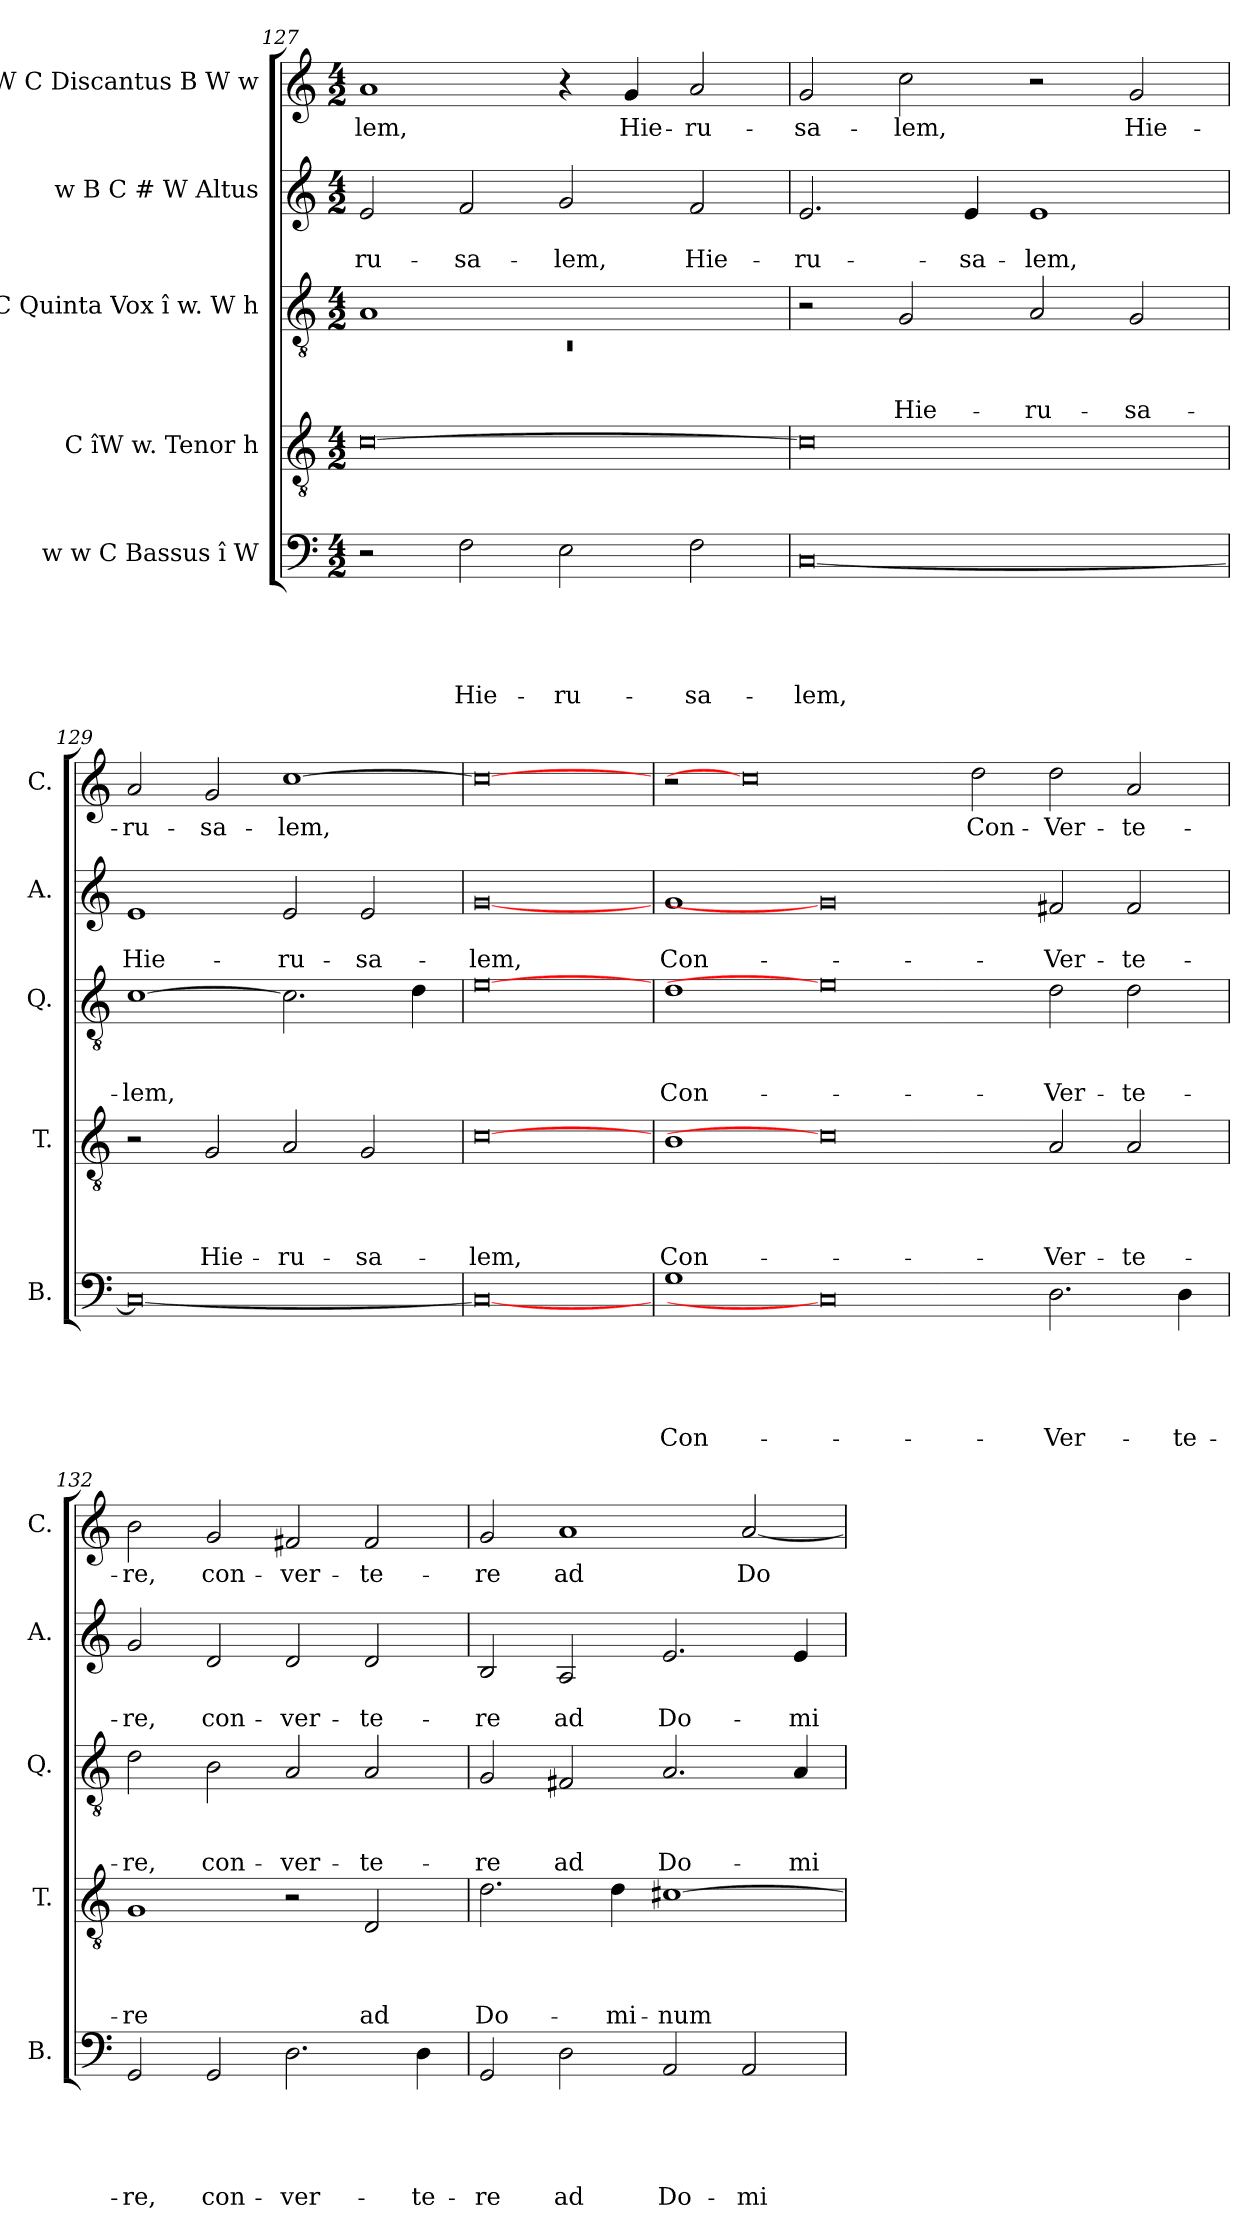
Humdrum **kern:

**kern	**text	**text	**text	**text	**text	**kern	**text	**text	**text	**text	**kern	**text	**text	**text	**kern	**text	**text	**kern	**text
*part5	*part5	*part5	*part5	*part5	*part5	*part4	*part4	*part4	*part4	*part4	*part3	*part3	*part3	*part3	*part2	*part2	*part2	*part1	*part1
*staff5	*staff5	*staff5	*staff5	*staff5	*staff5	*staff4	*staff4	*staff4	*staff4	*staff4	*staff3	*staff3	*staff3	*staff3	*staff2	*staff2	*staff2	*staff1	*staff1
*I"w w C Bassus î W	*	*	*	*	*	*I"C îW w. Tenor h	*	*	*	*	*I"C Quinta Vox î w. W h	*	*	*	*I"w B C # W Altus	*	*	*I"W C Discantus B W w	*
*I'B.	*	*	*	*	*	*I'T.	*	*	*	*	*I'Q.	*	*	*	*I'A.	*	*	*I'C.	*
!!LO:LB:g=z
*clefF4	*	*	*	*	*	*clefGv2	*	*	*	*	*clefGv2	*	*	*	*clefG2	*	*	*clefG2	*
*k[]	*	*	*	*	*	*k[]	*	*	*	*	*k[]	*	*	*	*k[]	*	*	*k[]	*
*C:	*	*	*	*	*	*C:	*	*	*	*	*C:	*	*	*	*C:	*	*	*C:	*
*M4/2	*	*	*	*	*	*M4/2	*	*	*	*	*M4/2	*	*	*	*M4/2	*	*	*M4/2	*
=127	=127	=127	=127	=127	=127	=127	=127	=127	=127	=127	=127	=127	=127	=127	=127	=127	=127	=127	=127
*	*	*	*	*	*	*	*	*	*	*	*^	*	*	*	*	*	*	*	*
!	!	!	!	!	!	!	!	!	!	!	!	!LO:N:vis=1	!	!	!	!	!	!LO:LY:b	!	!LO:LY:b
2r	.	.	.	.	.	[>0c	.	.	.	.	1A	0rC	.	.	.	2e/	.	-ru-	1a	-lem,
!	!	!	!	!	!LO:LY:b	!	!	!	!	!	!	!	!	!	!	!	!	!LO:LY:b	!	!
2F\	.	.	.	.	Hie-	.	.	.	.	.	.	.	.	.	.	2f/	.	-sa-	.	.
!	!	!	!	!	!LO:LY:b	!	!	!	!	!	!	!	!	!	!	!	!	!LO:LY:b	!	!
2E\	.	.	.	.	-ru-	.	.	.	.	.	1ryy	.	.	.	.	2g/	.	-lem,	4r	.
!	!	!	!	!	!	!	!	!	!	!	!	!	!	!	!	!	!	!	!	!LO:LY:b
.	.	.	.	.	.	.	.	.	.	.	.	.	.	.	.	.	.	.	4g/	Hie-
!	!	!	!	!	!LO:LY:b	!	!	!	!	!	!	!	!	!	!	!	!	!LO:LY:b	!	!LO:LY:b
2F\	.	.	.	.	-sa-	.	.	.	.	.	.	.	.	.	.	2f/	.	Hie-	2a/	-ru-
*	*	*	*	*	*	*	*	*	*	*	*v	*v	*	*	*	*	*	*	*	*
=128	=128	=128	=128	=128	=128	=128	=128	=128	=128	=128	=128	=128	=128	=128	=128	=128	=128	=128	=128
!	!	!	!	!	!LO:LY:b	!	!	!	!	!	!	!	!	!	!	!	!LO:LY:b	!	!LO:LY:b
[<0C	.	.	.	.	-lem,	0c]	.	.	.	.	2r	.	.	.	2.e/	.	-ru-	2g/	-sa-
!	!	!	!	!	!	!	!	!	!	!	!	!	!	!LO:LY:b	!	!	!	!	!LO:LY:b
.	.	.	.	.	.	.	.	.	.	.	2G/	.	.	Hie-	.	.	.	2cc\	-lem,
!	!	!	!	!	!	!	!	!	!	!	!	!	!	!	!	!	!LO:LY:b	!	!
.	.	.	.	.	.	.	.	.	.	.	.	.	.	.	4e/	.	-sa-	.	.
!	!	!	!	!	!	!	!	!	!	!	!	!	!	!LO:LY:b	!	!	!LO:LY:b	!	!
.	.	.	.	.	.	.	.	.	.	.	2A/	.	.	-ru-	1e	.	-lem,	2r	.
!	!	!	!	!	!	!	!	!	!	!	!	!	!	!LO:LY:b	!	!	!	!	!LO:LY:b
.	.	.	.	.	.	.	.	.	.	.	2G/	.	.	-sa-	.	.	.	2g/	Hie-
=129	=129	=129	=129	=129	=129	=129	=129	=129	=129	=129	=129	=129	=129	=129	=129	=129	=129	=129	=129
!	!	!	!	!	!	!	!	!	!	!	!	!	!	!LO:LY:b	!	!	!LO:LY:b	!	!LO:LY:b
0C_	.	.	.	.	.	2r	.	.	.	.	[>1c	.	.	-lem,	1e	.	Hie-	2a/	-ru-
!	!	!	!	!	!	!	!	!	!	!LO:LY:b	!	!	!	!	!	!	!	!	!LO:LY:b
.	.	.	.	.	.	2G/	.	.	.	Hie-	.	.	.	.	.	.	.	2g/	-sa-
!	!	!	!	!	!	!	!	!	!	!LO:LY:b	!	!	!	!	!	!	!LO:LY:b	!	!LO:LY:b
.	.	.	.	.	.	2A/	.	.	.	-ru-	2.c\]	.	.	.	2e/	.	-ru-	[>1cc	-lem,
!	!	!	!	!	!	!	!	!	!	!LO:LY:b	!	!	!	!	!	!	!LO:LY:b	!	!
.	.	.	.	.	.	2G/	.	.	.	-sa-	.	.	.	.	2e/	.	-sa-	.	.
.	.	.	.	.	.	.	.	.	.	.	4d\	.	.	.	.	.	.	.	.
=130	=130	=130	=130	=130	=130	=130	=130	=130	=130	=130	=130	=130	=130	=130	=130	=130	=130	=130	=130
!	!	!	!	!	!	!	!	!	!	!LO:LY:b	!	!	!	!	!	!	!LO:LY:b	!	!
0C_	.	.	.	.	.	[0c	.	.	.	-lem,	[0e	.	.	.	[0g	.	-lem,	0cc_	.
!!LO:PB:g=z
=131	=131	=131	=131	=131	=131	=131	=131	=131	=131	=131	=131	=131	=131	=131	=131	=131	=131	=131	=131
!	!	!	!	!	!LO:LY:b	!	!	!	!	!LO:LY:b	!	!	!	!LO:LY:b	!	!	!LO:LY:b	!	!
1G	.	.	.	.	Con-	1B	.	.	.	Con-	1d	.	.	Con-	1g	.	Con-	2r	.
.	.	.	.	.	.	.	.	.	.	.	.	.	.	.	.	.	.	0cc]	.
0C]	.	.	.	.	.	0c]	.	.	.	.	0e]	.	.	.	0g]	.	.	.	.
!	!	!	!	!	!	!	!	!	!	!	!	!	!	!	!	!	!	!	!LO:LY:b
.	.	.	.	.	.	.	.	.	.	.	.	.	.	.	.	.	.	2dd\	Con-
!	!	!	!	!	!LO:LY:b	!	!	!	!	!LO:LY:b	!	!	!	!LO:LY:b	!	!	!LO:LY:b	!	!LO:LY:b
2.D\	.	.	.	.	-Ver-	2A/	.	.	.	-Ver-	2d\	.	.	-Ver-	2f#X/	.	-Ver-	2dd\	-Ver-
!	!	!	!	!	!	!	!	!	!	!LO:LY:b	!	!	!	!LO:LY:b	!	!	!LO:LY:b	!	!LO:LY:b
.	.	.	.	.	.	2A/	.	.	.	-te-	2d\	.	.	-te-	2f#/	.	-te-	2a/	-te-
!	!	!	!	!	!LO:LY:b	!	!	!	!	!	!	!	!	!	!	!	!	!	!
4D\	.	.	.	.	-te-	.	.	.	.	.	.	.	.	.	.	.	.	.	.
=132	=132	=132	=132	=132	=132	=132	=132	=132	=132	=132	=132	=132	=132	=132	=132	=132	=132	=132	=132
!	!	!	!	!	!LO:LY:b	!	!	!	!	!LO:LY:b	!	!	!	!LO:LY:b	!	!	!LO:LY:b	!	!LO:LY:b
2GG/	.	.	.	.	-re,	1G	.	.	.	-re	2d\	.	.	-re,	2g/	.	-re,	2b\	-re,
!	!	!	!	!	!LO:LY:b	!	!	!	!	!	!	!	!	!LO:LY:b	!	!	!LO:LY:b	!	!LO:LY:b
2GG/	.	.	.	.	con-	.	.	.	.	.	2B\	.	.	con-	2d/	.	con-	2g/	con-
!	!	!	!	!	!LO:LY:b	!	!	!	!	!	!	!	!	!LO:LY:b	!	!	!LO:LY:b	!	!LO:LY:b
2.D\	.	.	.	.	-ver-	2r	.	.	.	.	2A/	.	.	-ver-	2d/	.	-ver-	2f#X/	-ver-
!	!	!	!	!	!	!	!	!	!	!LO:LY:b	!	!	!	!LO:LY:b	!	!	!LO:LY:b	!	!LO:LY:b
.	.	.	.	.	.	2D/	.	.	.	ad	2A/	.	.	-te-	2d/	.	-te-	2f#/	-te-
!	!	!	!	!	!LO:LY:b	!	!	!	!	!	!	!	!	!	!	!	!	!	!
4D\	.	.	.	.	-te-	.	.	.	.	.	.	.	.	.	.	.	.	.	.
=133	=133	=133	=133	=133	=133	=133	=133	=133	=133	=133	=133	=133	=133	=133	=133	=133	=133	=133	=133
!	!	!	!	!	!LO:LY:b	!	!	!	!	!LO:LY:b	!	!	!	!LO:LY:b	!	!	!LO:LY:b	!	!LO:LY:b
2GG/	.	.	.	.	-re	2.d\	.	.	.	Do-	2G/	.	.	-re	2B/	.	-re	2g/	-re
!	!	!	!	!	!LO:LY:b	!	!	!	!	!	!	!	!	!LO:LY:b	!	!	!LO:LY:b	!	!LO:LY:b
2D\	.	.	.	.	ad	.	.	.	.	.	2F#X/	.	.	ad	2A/	.	ad	1a	ad
!	!	!	!	!	!	!	!	!	!	!LO:LY:b	!	!	!	!	!	!	!	!	!
.	.	.	.	.	.	4d\	.	.	.	-mi-	.	.	.	.	.	.	.	.	.
!	!	!	!	!	!LO:LY:b	!	!	!	!	!LO:LY:b	!	!	!	!LO:LY:b	!	!	!LO:LY:b	!	!
2AA/	.	.	.	.	Do-	[>1c#X	.	.	.	-num	2.A/	.	.	Do-	2.e/	.	Do-	.	.
!	!	!	!	!	!LO:LY:b	!	!	!	!	!	!	!	!	!	!	!	!	!	!LO:LY:b
2AA/	.	.	.	.	-mi-	.	.	.	.	.	.	.	.	.	.	.	.	[<2a/	Do-
!	!	!	!	!	!	!	!	!	!	!	!	!	!	!LO:LY:b	!	!	!LO:LY:b	!	!
.	.	.	.	.	.	.	.	.	.	.	4A/	.	.	-mi-	4e/	.	-mi-	.	.
=	=	=	=	=	=	=	=	=	=	=	=	=	=	=	=	=	=	=	=
*-	*-	*-	*-	*-	*-	*-	*-	*-	*-	*-	*-	*-	*-	*-	*-	*-	*-	*-	*-
